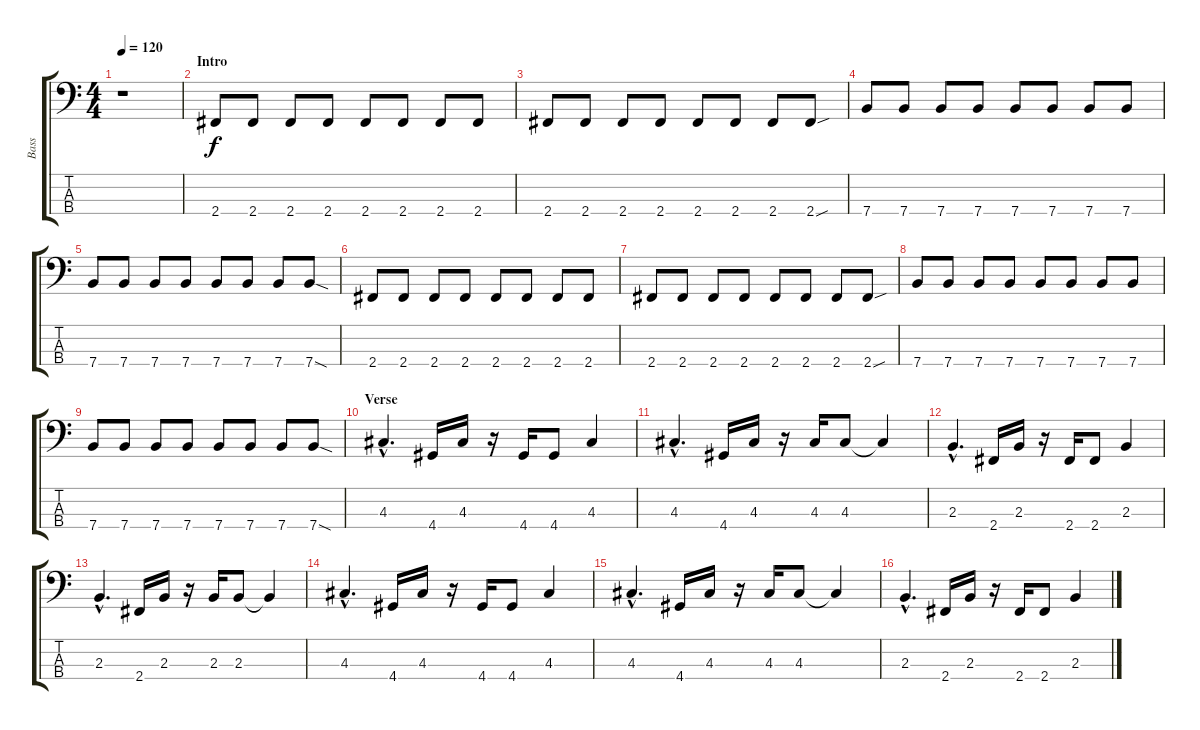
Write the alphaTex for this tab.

\track ("Bass" "Bass") {instrument electricbassfinger}
\staff {score tabs}
\tuning (G2 D2 A1 E1) {hide}
\ts (4 4)
\tempo 120
\clef f4
\ks c
r.1{dy f instrument electricbassfinger} |
\section ("" "Intro")
2.4.8 2.4.8 2.4.8 2.4.8 2.4.8 2.4.8 2.4.8 2.4.8 |
2.4.8 2.4.8 2.4.8 2.4.8 2.4.8 2.4.8 2.4.8 2.4{sou}.8 |
7.4.8 7.4.8 7.4.8 7.4.8 7.4.8 7.4.8 7.4.8 7.4.8 |
7.4.8 7.4.8 7.4.8 7.4.8 7.4.8 7.4.8 7.4.8 7.4{sod}.8 |
2.4.8 2.4.8 2.4.8 2.4.8 2.4.8 2.4.8 2.4.8 2.4.8 |
2.4.8 2.4.8 2.4.8 2.4.8 2.4.8 2.4.8 2.4.8 2.4{sou}.8 |
7.4.8 7.4.8 7.4.8 7.4.8 7.4.8 7.4.8 7.4.8 7.4.8 |
7.4.8 7.4.8 7.4.8 7.4.8 7.4.8 7.4.8 7.4.8 7.4{sod}.8 |
\section ("" "Verse")
4.3{hac}.4{d} 4.4.16 4.3.16 r.16 4.4.16 4.4.8 4.3.4 |
4.3{hac}.4{d} 4.4.16 4.3.16 r.16 4.3.16 4.3.8 4.3{t}.4 |
2.3{hac}.4{d} 2.4.16 2.3.16 r.16 2.4.16 2.4.8 2.3.4 |
2.3{hac}.4{d} 2.4.16 2.3.16 r.16 2.3.16 2.3.8 2.3{t}.4 |
4.3{hac}.4{d} 4.4.16 4.3.16 r.16 4.4.16 4.4.8 4.3.4 |
4.3{hac}.4{d} 4.4.16 4.3.16 r.16 4.3.16 4.3.8 4.3{t}.4 |
2.3{hac}.4{d} 2.4.16 2.3.16 r.16 2.4.16 2.4.8 2.3.4
